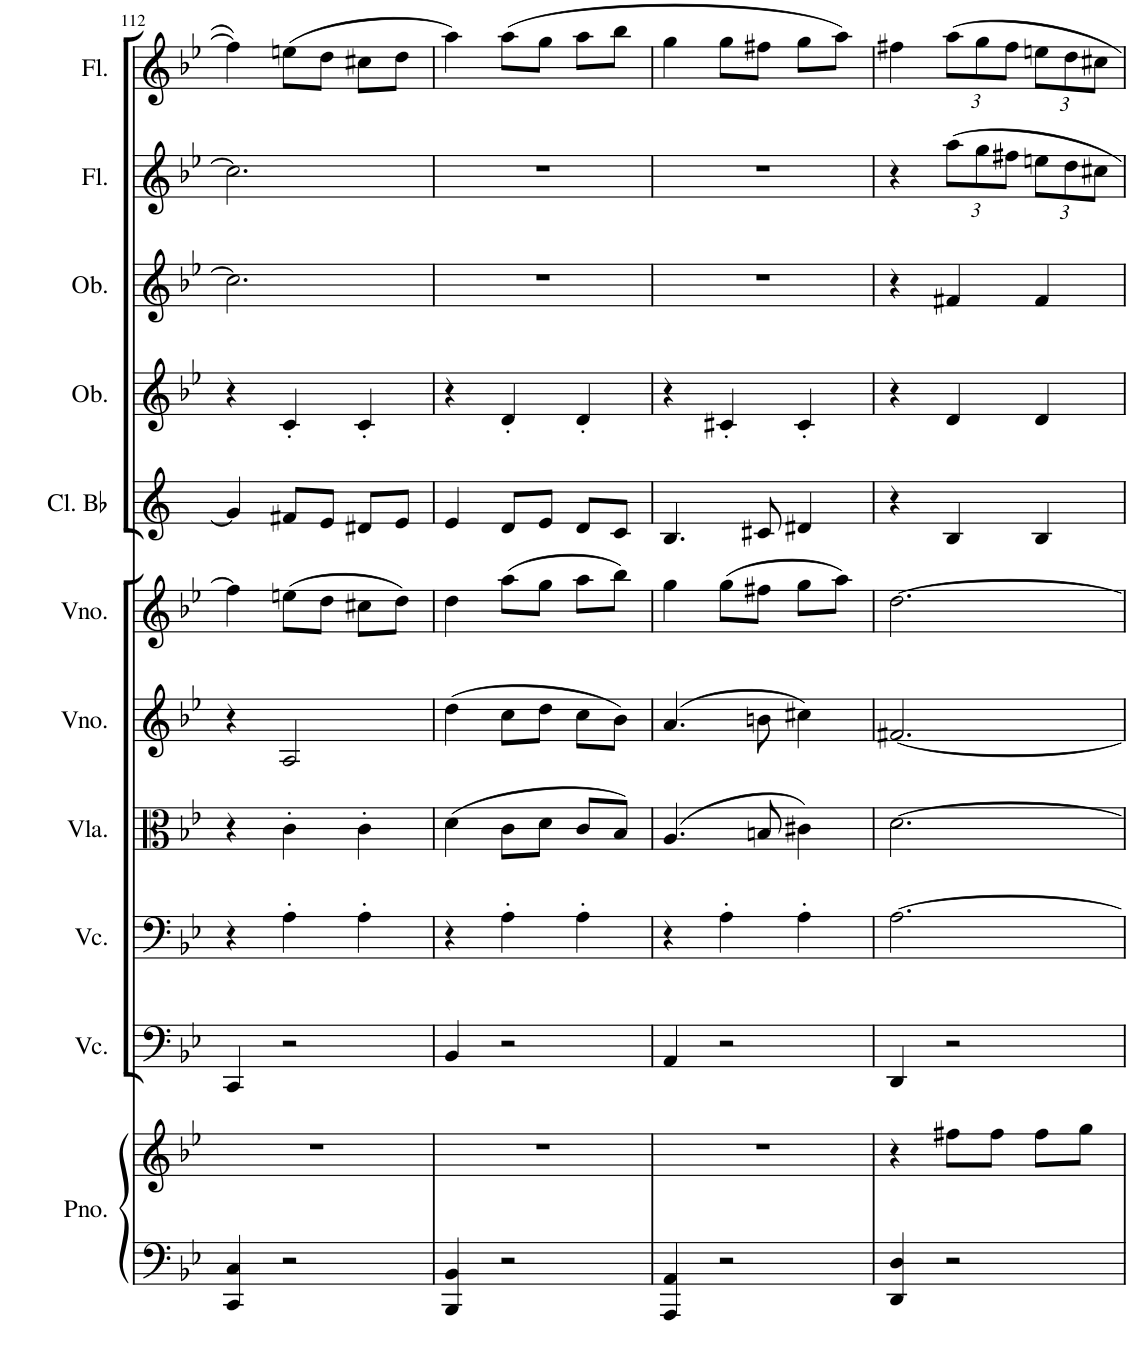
**kern	**kern	**kern	**kern	**kern	**kern	**kern	**kern	**kern	**kern	**kern	**kern
*part11	*part11	*part10	*part9	*part8	*part7	*part6	*part5	*part4	*part3	*part2	*part1
*staff12	*staff11	*staff10	*staff9	*staff8	*staff7	*staff6	*staff5	*staff4	*staff3	*staff2	*staff1
*I"Piano	*	*I"Violoncelo	*I"Violoncelo	*I"Viola	*I"Violino	*I"Violino	*I"Clarinete em Bb	*I"Oboé	*I"Oboé	*I"Flauta	*I"Flauta
*I'Pno.	*	*I'Vc.	*I'Vc.	*I'Vla.	*I'Vno.	*I'Vno.	*I'Cl. Bb	*I'Ob.	*I'Ob.	*I'Fl.	*I'Fl.
!!LO:PB:g=z
*clefF4	*clefG2	*clefF4	*clefF4	*clefC3	*clefG2	*clefG2	*clefG2	*clefG2	*clefG2	*clefG2	*clefG2
*	*	*	*	*	*	*	*Trd1c2	*	*	*	*
*k[b-e-]	*k[b-e-]	*k[b-e-]	*k[b-e-]	*k[b-e-]	*k[b-e-]	*k[b-e-]	*k[]	*k[b-e-]	*k[b-e-]	*k[b-e-]	*k[b-e-]
*M3/4	*M3/4	*M3/4	*M3/4	*M3/4	*M3/4	*M3/4	*M3/4	*M3/4	*M3/4	*M3/4	*M3/4
=112	=112	=112	=112	=112	=112	=112	=112	=112	=112	=112	=112
4CC/ 4C/	2.r	4CC/	4r	4r	4r	4ff\]	4g/]	4r	2.cc\]	2.cc\]	4ff\]
2r	.	2r	4A'\	4c'\	2A/	(8een\L	8f#X/L	4c'/	.	.	(8een\L
.	.	.	.	.	.	8dd\J	8e/J	.	.	.	8dd\J
.	.	.	4A'\	4c'\	.	8cc#X\L	8d#X/L	4c'/	.	.	8cc#X\L
.	.	.	.	.	.	8dd\J)	8e/J	.	.	.	8dd\J
=113	=113	=113	=113	=113	=113	=113	=113	=113	=113	=113	=113
4BBB-/ 4BB-/	2.r	4BB-/	4r	(4d\	(4dd\	4dd\	4e/	4r	2.r	2.r	4aa\)
2r	.	2r	4A'\	8c\L	8cc\L	(8aa\L	8d/L	4d'/	.	.	(8aa\L
.	.	.	.	8d\J	8dd\J	8gg\J	8e/J	.	.	.	8gg\J
.	.	.	4A'\	8c/L	8cc\L	8aa\L	8d/L	4d'/	.	.	8aa\L
.	.	.	.	8B-/J)	8b-\J)	8bb-\J)	8c/J	.	.	.	8bb-\J
=114	=114	=114	=114	=114	=114	=114	=114	=114	=114	=114	=114
4AAA/ 4AA/	2.r	4AA/	4r	(4.A/	(4.a/	4gg\	4.B/	4r	2.r	2.r	4gg\
2r	.	2r	4A'\	.	.	(8gg\L	.	4c#X'/	.	.	8gg\L
.	.	.	.	8Bn/	8bn\	8ff#X\J	8c#X/	.	.	.	8ff#X\J
.	.	.	4A'\	4c#X\)	4cc#X\)	8gg\L	4d#X/	4c#'/	.	.	8gg\L
.	.	.	.	.	.	8aa\J)	.	.	.	.	8aa\J)
=115	=115	=115	=115	=115	=115	=115	=115	=115	=115	=115	=115
4DD/ 4D/	4r	4DD/	[2.A\	[2.d\	[2.f#X/	[2.dd\	4r	4r	4r	4r	4ff#X\
*	*	*	*	*	*	*	*	*	*	*Xbrackettup	*Xbrackettup
2r	8ff#X\L	2r	.	.	.	.	4B/	4d/	4f#X/	12aa\L	12aa\L
.	.	.	.	.	.	.	.	.	.	12gg\	12gg\
.	8ff#\J	.	.	.	.	.	.	.	.	.	.
.	.	.	.	.	.	.	.	.	.	12ff#X\J	12ff#\J
.	8ff#\L	.	.	.	.	.	4B/	4d/	4f#/	12een\L	12een\L
.	.	.	.	.	.	.	.	.	.	12dd\	12dd\
.	8gg\J	.	.	.	.	.	.	.	.	.	.
.	.	.	.	.	.	.	.	.	.	12cc#X\J	12cc#X\J
=	=	=	=	=	=	=	=	=	=	=	=
*-	*-	*-	*-	*-	*-	*-	*-	*-	*-	*-	*-
